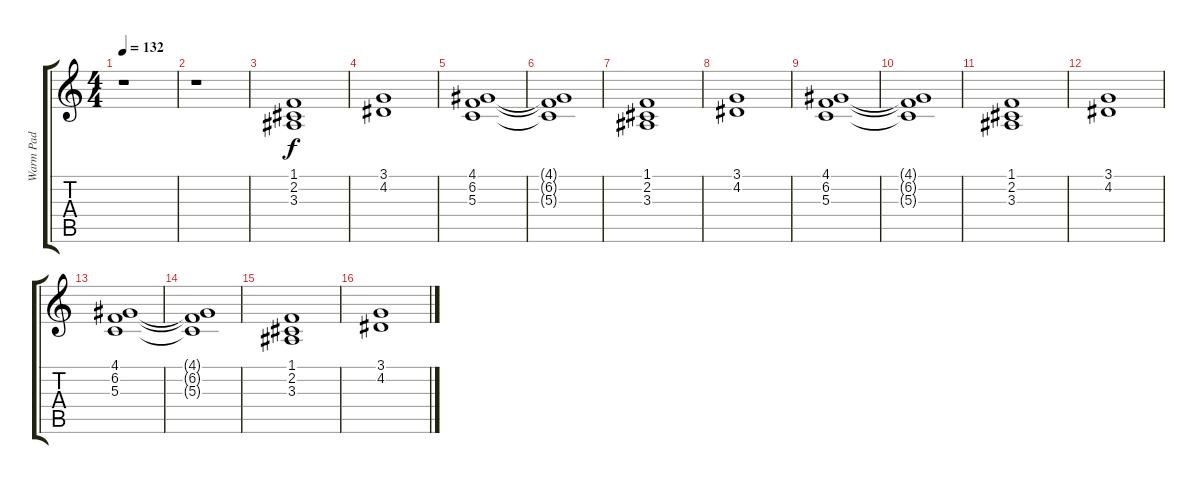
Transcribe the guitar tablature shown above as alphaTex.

\track ("Warm Pad" "Warm Pad") {instrument pad2warm}
\staff {score tabs}
\tuning (E4 B3 G3 D3 A2 E2) {hide}
\ts (4 4)
\tempo 132
\clef g2
\ks c
r.1{dy f} |
r.1 |
(1.1 2.2 3.3).1 |
(3.1 4.2).1 |
(4.1 6.2 5.3).1 |
(4.1{t} 6.2{t} 5.3{t}).1 |
(1.1 2.2 3.3).1 |
(3.1 4.2).1 |
(4.1 6.2 5.3).1 |
(4.1{t} 6.2{t} 5.3{t}).1 |
(1.1 2.2 3.3).1 |
(3.1 4.2).1 |
(4.1 6.2 5.3).1 |
(4.1{t} 6.2{t} 5.3{t}).1 |
(1.1 2.2 3.3).1 |
(3.1 4.2).1
